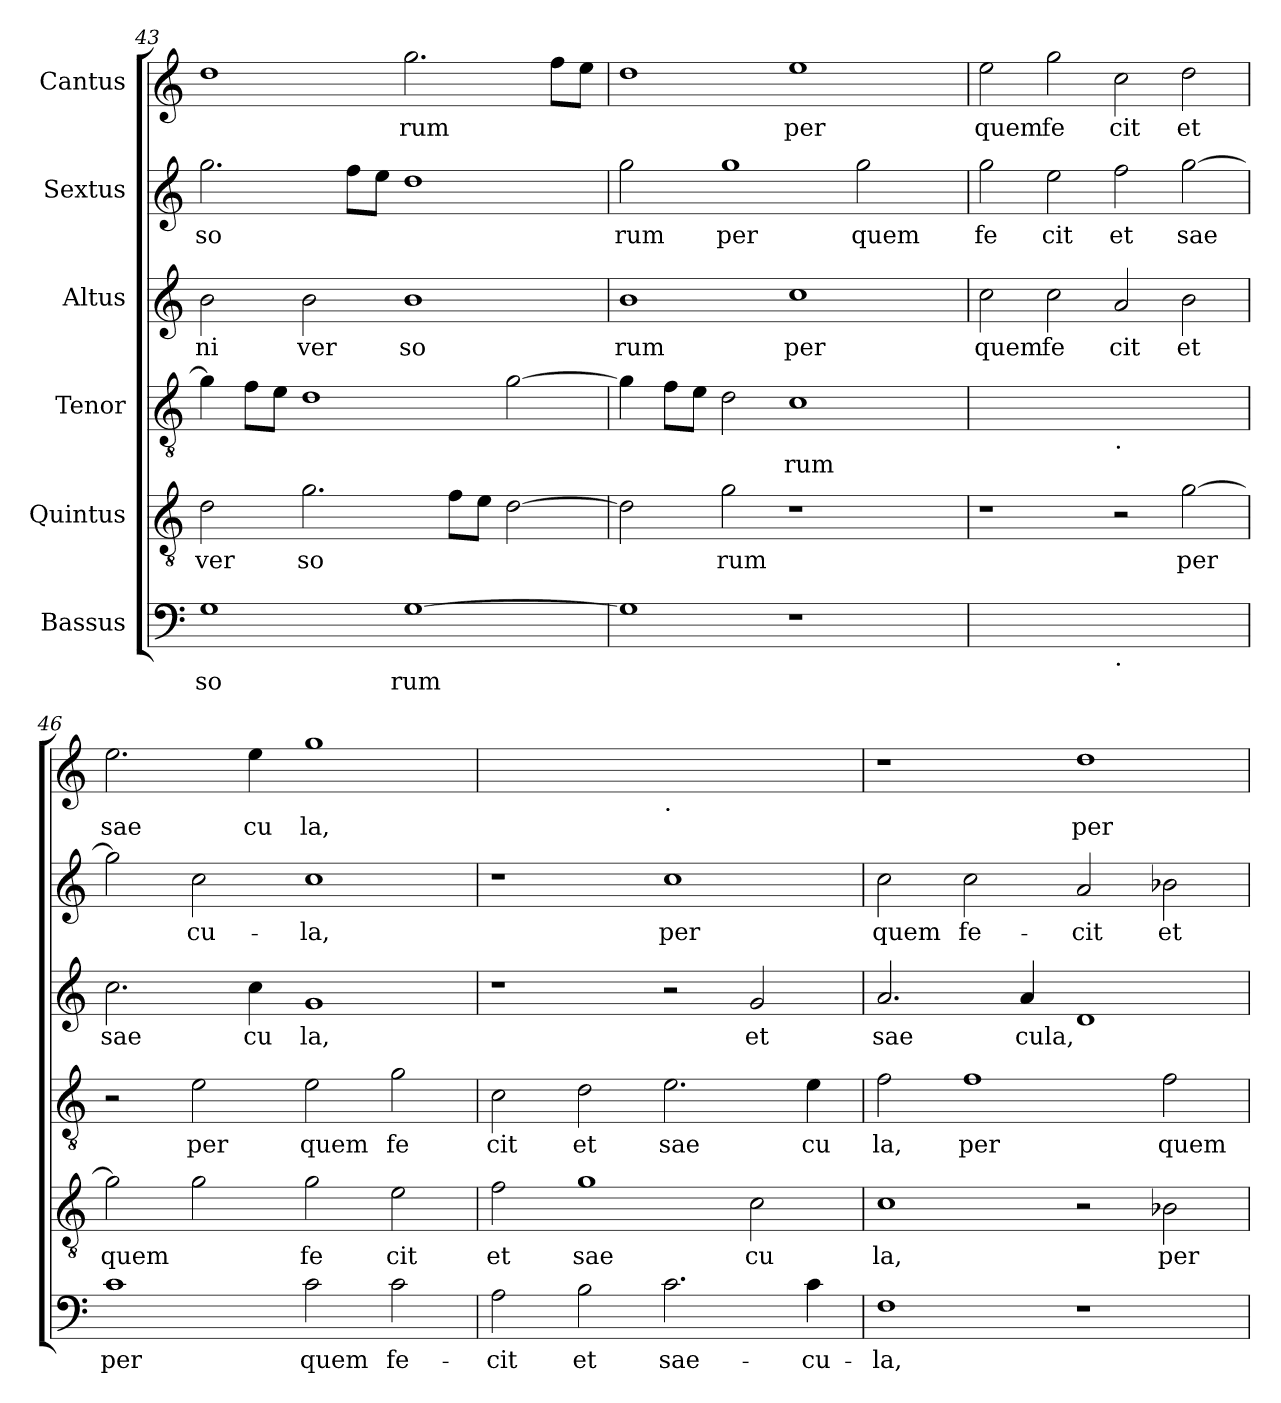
**kern	**text	**kern	**text	**kern	**text	**kern	**text	**kern	**text	**kern	**text
*part6	*part6	*part5	*part5	*part4	*part4	*part3	*part3	*part2	*part2	*part1	*part1
*staff6	*staff6	*staff5	*staff5	*staff4	*staff4	*staff3	*staff3	*staff2	*staff2	*staff1	*staff1
*I"Bassus	*	*I"Quintus	*	*I"Tenor	*	*I"Altus	*	*I"Sextus	*	*I"Cantus	*
*clefF4	*	*clefGv2	*	*clefGv2	*	*clefG2	*	*clefG2	*	*clefG2	*
*k[]	*	*k[]	*	*k[]	*	*k[]	*	*k[]	*	*k[]	*
=43	=43	=43	=43	=43	=43	=43	=43	=43	=43	=43	=43
!	!LO:LY:b	!	!LO:LY:b	!	!	!	!LO:LY:b	!	!LO:LY:b	!	!
1G	so	2d\	ver	4g\]	.	2b\	ni	2.gg\	so	1dd	.
.	.	.	.	8f\L	.	.	.	.	.	.	.
.	.	.	.	8e\J	.	.	.	.	.	.	.
!	!	!	!LO:LY:b	!	!	!	!LO:LY:b	!	!	!	!
.	.	2.g\	so	1d	.	2b\	ver	.	.	.	.
.	.	.	.	.	.	.	.	8ff\L	.	.	.
.	.	.	.	.	.	.	.	8ee\J	.	.	.
!	!LO:LY:b	!	!	!	!	!	!LO:LY:b	!	!	!	!LO:LY:b
[>1G	rum	.	.	.	.	1b	so	1dd	.	2.gg\	rum
.	.	8f\L	.	.	.	.	.	.	.	.	.
.	.	8e\J	.	.	.	.	.	.	.	.	.
.	.	[>2d\	.	[>2g\	.	.	.	.	.	.	.
.	.	.	.	.	.	.	.	.	.	8ff\L	.
.	.	.	.	.	.	.	.	.	.	8ee\J	.
=44	=44	=44	=44	=44	=44	=44	=44	=44	=44	=44	=44
!	!	!	!	!	!	!	!LO:LY:b	!	!LO:LY:b	!	!
1G]	.	2d\]	.	4g\]	.	1b	rum	2gg\	rum	1dd	.
.	.	.	.	8f\L	.	.	.	.	.	.	.
.	.	.	.	8e\J	.	.	.	.	.	.	.
!	!	!	!LO:LY:b	!	!	!	!	!	!LO:LY:b	!	!
.	.	2g\	rum	2d\	.	.	.	1gg	per	.	.
!	!	!	!	!	!LO:LY:b	!	!LO:LY:b	!	!	!	!LO:LY:b
1r	.	1r	.	1c	rum	1cc	per	.	.	1ee	per
!	!	!	!	!	!	!	!	!	!LO:LY:b	!	!
.	.	.	.	.	.	.	.	2gg\	quem	.	.
4ryy	.	4ryy	.	4ryy	.	4ryy	.	4ryy	.	4ryy	.
!!LO:LB:g=z
=45	=45	=45	=45	=45	=45	=45	=45	=45	=45	=45	=45
!	!	!	!	!	!	!	!LO:LY:b	!	!LO:LY:b	!	!LO:LY:b
1ryy	.	1r	.	1ryy	.	2cc\	quem	2gg\	fe	2ee\	quem
!	!	!	!	!	!	!	!LO:LY:b	!	!LO:LY:b	!	!LO:LY:b
.	.	.	.	.	.	2cc\	fe	2ee\	cit	2gg\	fe
!	!	!	!	!LO:TX:b:t=.	!	!	!	!	!	!	!
!LO:TX:b:t=.	!	!	!	!	!	!	!	!	!	!	!
!	!	!	!	!	!	!	!LO:LY:b	!	!LO:LY:b	!	!LO:LY:b
1ryy	.	2r	.	1ryy	.	2a/	cit	2ff\	et	2cc\	cit
!	!	!	!LO:LY:b	!	!	!	!LO:LY:b	!	!LO:LY:b	!	!LO:LY:b
.	.	[>2g\	per	.	.	2b\	et	[>2gg\	sae	2dd\	et
!!LO:LB:g=z
=46	=46	=46	=46	=46	=46	=46	=46	=46	=46	=46	=46
!	!LO:LY:b	!	!LO:LY:b	!	!	!	!LO:LY:b	!	!	!	!LO:LY:b
1c	per	2g\]	quem	2r	.	2.cc\	sae	2gg\]	.	2.ee\	sae
!	!	!	!	!	!LO:LY:b	!	!	!	!LO:LY:b	!	!
.	.	2g\	.	2e\	per	.	.	2cc\	cu-	.	.
!	!	!	!	!	!	!	!LO:LY:b	!	!	!	!LO:LY:b
.	.	.	.	.	.	4cc\	cu	.	.	4ee\	cu
!	!LO:LY:b	!	!LO:LY:b	!	!LO:LY:b	!	!LO:LY:b	!	!LO:LY:b	!	!LO:LY:b
2c\	quem	2g\	fe	2e\	quem	1g	la,	1cc	-la,	1gg	la,
!	!LO:LY:b	!	!LO:LY:b	!	!LO:LY:b	!	!	!	!	!	!
2c\	fe-	2e\	cit	2g\	fe	.	.	.	.	.	.
=47	=47	=47	=47	=47	=47	=47	=47	=47	=47	=47	=47
!	!LO:LY:b	!	!LO:LY:b	!	!LO:LY:b	!	!	!	!	!	!
2A\	-cit	2f\	et	2c\	cit	1r	.	1r	.	1ryy	.
!	!LO:LY:b	!	!LO:LY:b	!	!LO:LY:b	!	!	!	!	!	!
2B\	et	1g	sae	2d\	et	.	.	.	.	.	.
!	!	!	!	!	!	!	!	!	!	!LO:TX:b:t=.	!
!	!LO:LY:b	!	!	!	!LO:LY:b	!	!	!	!LO:LY:b	!	!
2.c\	sae-	.	.	2.e\	sae	2r	.	1cc	per	1ryy	.
!	!	!	!LO:LY:b	!	!	!	!LO:LY:b	!	!	!	!
.	.	2c\	cu	.	.	2g/	et	.	.	.	.
!	!LO:LY:b	!	!	!	!LO:LY:b	!	!	!	!	!	!
4c\	-cu-	.	.	4e\	cu	.	.	.	.	.	.
=48	=48	=48	=48	=48	=48	=48	=48	=48	=48	=48	=48
!	!LO:LY:b	!	!LO:LY:b	!	!LO:LY:b	!	!LO:LY:b	!	!LO:LY:b	!	!
1F	-la,	1c	la,	2f\	la,	2.a/	sae	2cc\	quem	1r	.
!	!	!	!	!	!LO:LY:b	!	!	!	!LO:LY:b	!	!
.	.	.	.	1f	per	.	.	2cc\	fe-	.	.
!	!	!	!	!	!	!	!LO:LY:b	!	!	!	!
.	.	.	.	.	.	4a/	cula,	.	.	.	.
!	!	!	!	!	!	!	!	!	!LO:LY:b	!	!LO:LY:b
1r	.	2r	.	.	.	1d	.	2a/	-cit	1dd	per
!	!	!	!LO:LY:b	!	!LO:LY:b	!	!	!	!LO:LY:b	!	!
.	.	2B-X\	per	2f\	quem	.	.	2b-X\	et	.	.
=	=	=	=	=	=	=	=	=	=	=	=
*-	*-	*-	*-	*-	*-	*-	*-	*-	*-	*-	*-
